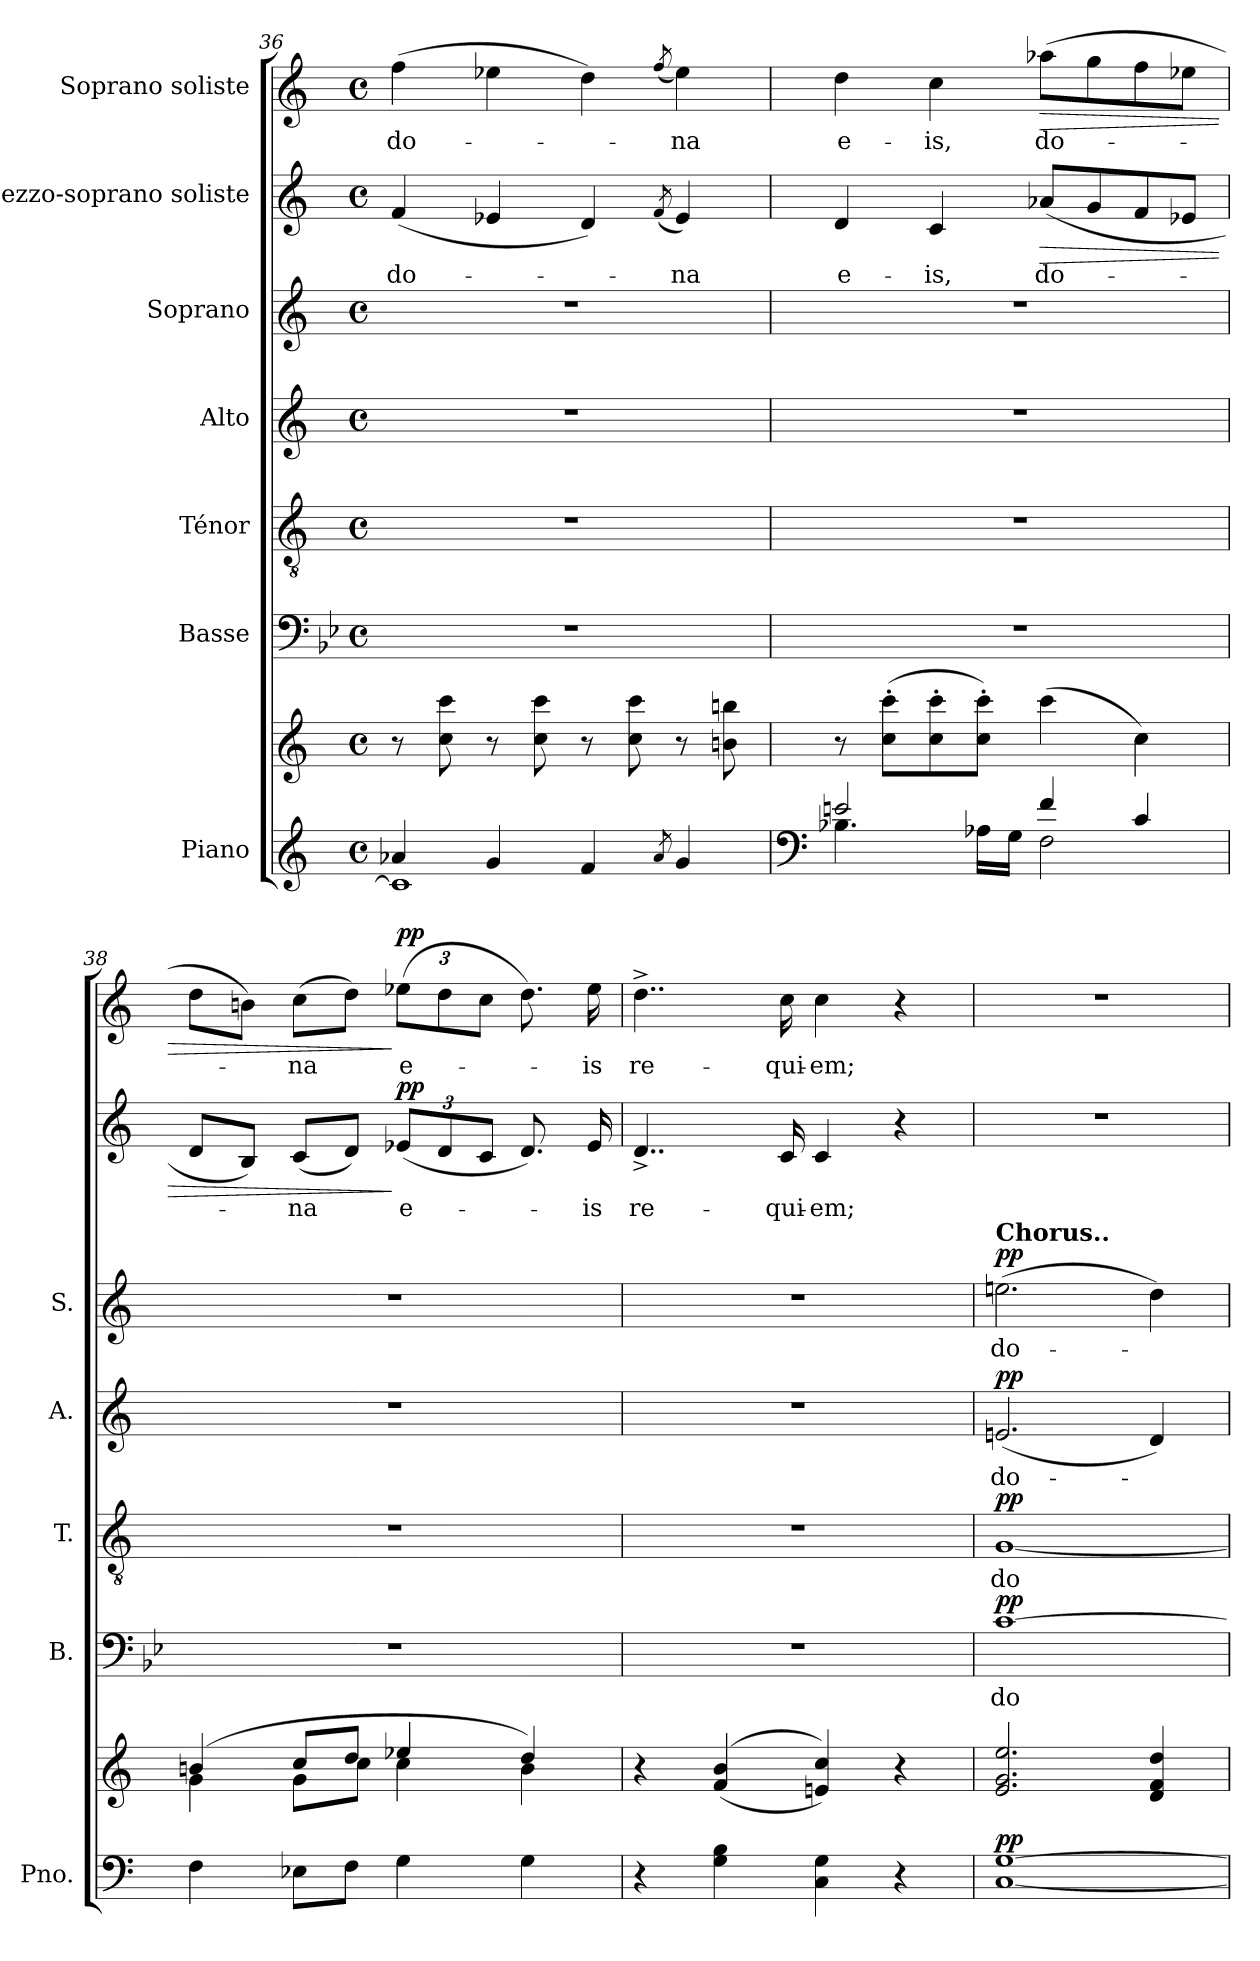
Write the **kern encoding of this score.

**kern	**kern	**dynam	**kern	**text	**dynam	**kern	**text	**dynam	**kern	**text	**dynam	**kern	**text	**dynam	**kern	**text	**dynam	**kern	**text	**dynam
*part7	*part7	*part7	*part6	*part6	*part6	*part5	*part5	*part5	*part4	*part4	*part4	*part3	*part3	*part3	*part2	*part2	*part2	*part1	*part1	*part1
*staff8	*staff7	*staff7/8	*staff6	*staff6	*staff6	*staff5	*staff5	*staff5	*staff4	*staff4	*staff4	*staff3	*staff3	*staff3	*staff2	*staff2	*staff2	*staff1	*staff1	*staff1
*I"Piano	*	*	*I"Basse	*	*	*I"Ténor	*	*	*I"Alto	*	*	*I"Soprano	*	*	*I"Mezzo-soprano soliste	*	*	*I"Soprano soliste	*	*
*I'Pno.	*	*	*I'B.	*	*	*I'T.	*	*	*I'A.	*	*	*I'S.	*	*	*	*	*	*	*	*
!!LO:LB:g=z
*clefG2	*clefG2	*	*clefF4	*	*	*clefGv2	*	*	*clefG2	*	*	*clefG2	*	*	*clefG2	*	*	*clefG2	*	*
*	*	*	*ITrd8c14	*	*	*	*	*	*	*	*	*	*	*	*	*	*	*	*	*
*k[]	*k[]	*	*k[b-e-]	*	*	*k[]	*	*	*k[]	*	*	*k[]	*	*	*k[]	*	*	*k[]	*	*
*M4/4	*M4/4	*	*M4/4	*	*	*M4/4	*	*	*M4/4	*	*	*M4/4	*	*	*M4/4	*	*	*M4/4	*	*
*met(c)	*met(c)	*	*met(c)	*	*	*met(c)	*	*	*met(c)	*	*	*met(c)	*	*	*met(c)	*	*	*met(c)	*	*
=36	=36	=36	=36	=36	=36	=36	=36	=36	=36	=36	=36	=36	=36	=36	=36	=36	=36	=36	=36	=36
*^	*	*	*	*	*	*	*	*	*	*	*	*	*	*	*	*	*	*	*	*
4a-X/	1c]	8r	.	1r	.	.	1r	.	.	1r	.	.	1r	.	.	(>4f/	do-	.	(4ff\	do-	.
.	.	8cc\ 8ccc\	.	.	.	.	.	.	.	.	.	.	.	.	.	.	.	.	.	.	.
4g/	.	8r	.	.	.	.	.	.	.	.	.	.	.	.	.	4e-X/	.	.	4ee-X\	.	.
.	.	8cc\ 8ccc\	.	.	.	.	.	.	.	.	.	.	.	.	.	.	.	.	.	.	.
4f/	.	8r	.	.	.	.	.	.	.	.	.	.	.	.	.	4d/)	.	.	4dd\)	.	.
.	.	8cc\ 8ccc\	.	.	.	.	.	.	.	.	.	.	.	.	.	.	.	.	.	.	.
8qa-/	.	.	.	.	.	.	.	.	.	.	.	.	.	.	.	(8qf/	.	.	(8qff/	.	.
4g/	.	8r	.	.	.	.	.	.	.	.	.	.	.	.	.	4e-/)	-na	.	4ee-\)	-na	.
.	.	8bn\ 8bbn\	.	.	.	.	.	.	.	.	.	.	.	.	.	.	.	.	.	.	.
=37	=37	=37	=37	=37	=37	=37	=37	=37	=37	=37	=37	=37	=37	=37	=37	=37	=37	=37	=37	=37	=37
*clefF4	*	*	*	*	*	*	*	*	*	*	*	*	*	*	*	*	*	*	*	*	*
2en/	4.B-X\	8r	.	1r	.	.	1r	.	.	1r	.	.	1r	.	.	4d/	e-	.	4dd\	e-	.
.	.	(8cc\' 8ccc\'L	.	.	.	.	.	.	.	.	.	.	.	.	.	.	.	.	.	.	.
.	.	8cc\' 8ccc\'	.	.	.	.	.	.	.	.	.	.	.	.	.	4c/	-is,	.	4cc\	-is,	.
.	16A-X\LL	8cc\' 8ccc\'J)	.	.	.	.	.	.	.	.	.	.	.	.	.	.	.	.	.	.	.
.	16G\JJ	.	.	.	.	.	.	.	.	.	.	.	.	.	.	.	.	.	.	.	.
!	!	!	!	!	!	!	!	!	!	!	!	!	!	!	!	!	!	!LO:HP:b	!	!	!LO:HP:b
4f/	2F\	(4ccc\	.	.	.	.	.	.	.	.	.	.	.	.	.	(8a-X/L	do-	>	(8aa-X\L	do-	>
.	.	.	.	.	.	.	.	.	.	.	.	.	.	.	.	8g/	.	.	8gg\	.	.
4c/	.	4cc\)	.	.	.	.	.	.	.	.	.	.	.	.	.	8f/	.	.	8ff\	.	.
.	.	.	.	.	.	.	.	.	.	.	.	.	.	.	.	8e-X/J	.	.	8ee-X\J	.	.
*v	*v	*	*	*	*	*	*	*	*	*	*	*	*	*	*	*	*	*	*	*	*
=38	=38	=38	=38	=38	=38	=38	=38	=38	=38	=38	=38	=38	=38	=38	=38	=38	=38	=38	=38	=38
*	*^	*	*	*	*	*	*	*	*	*	*	*	*	*	*	*	*	*	*	*
4F\	(4bn/	4g\	.	1r	.	.	1r	.	.	1r	.	.	1r	.	.	8d/L	.	.	8dd\L	.	.
.	.	.	.	.	.	.	.	.	.	.	.	.	.	.	.	8B/J)	.	.	8bn\J)	.	.
8E-X\L	8cc/L	8g\L	.	.	.	.	.	.	.	.	.	.	.	.	.	(>8c/L	-na	.	(8cc\L	-na	.
8F\J	8dd/J	8cc\J	.	.	.	.	.	.	.	.	.	.	.	.	.	8d/J)	.	.	8dd\J)	.	.
*	*	*	*	*	*	*	*	*	*	*	*	*	*	*	*	*Xbrackettup	*	*	*Xbrackettup	*	*
!	!	!	!	!	!	!	!	!	!	!	!	!	!	!	!	!	!	!LO:DY:n=1:a	!	!	!LO:DY:n=1:a
4G\	4ee-X/	4cc\	.	.	.	.	.	.	.	.	.	.	.	.	.	(>12e-X/L	e-	] pp	(12ee-X\L	e-	] pp
.	.	.	.	.	.	.	.	.	.	.	.	.	.	.	.	12d/	.	.	12dd\	.	.
.	.	.	.	.	.	.	.	.	.	.	.	.	.	.	.	12c/J	.	.	12cc\J	.	.
4G\	4dd/)	4b\	.	.	.	.	.	.	.	.	.	.	.	.	.	8.d/)	.	.	8.dd\)	.	.
.	.	.	.	.	.	.	.	.	.	.	.	.	.	.	.	16e-/	-is	.	16ee-\	-is	.
*	*v	*v	*	*	*	*	*	*	*	*	*	*	*	*	*	*	*	*	*	*	*
=39	=39	=39	=39	=39	=39	=39	=39	=39	=39	=39	=39	=39	=39	=39	=39	=39	=39	=39	=39	=39
4r	4r	.	1r	.	.	1r	.	.	1r	.	.	1r	.	.	4..d^/	re-	.	4..dd^\	re-	.
4G\ 4B\	(>(4f/ 4b/	.	.	.	.	.	.	.	.	.	.	.	.	.	.	.	.	.	.	.
.	.	.	.	.	.	.	.	.	.	.	.	.	.	.	16c/	-qui-	.	16cc\	-qui-	.
4C\ 4G\	4en/ 4cc/))	.	.	.	.	.	.	.	.	.	.	.	.	.	4c/	-em;	.	4cc\	-em;	.
4r	4r	.	.	.	.	.	.	.	.	.	.	.	.	.	4r	.	.	4r	.	.
!!LO:PB:g=z
=40	=40	=40	=40	=40	=40	=40	=40	=40	=40	=40	=40	=40	=40	=40	=40	=40	=40	=40	=40	=40
*^	*	*	*	*	*	*	*	*	*	*	*	*	*	*	*	*	*	*	*	*
!	!	!	!	!	!	!	!	!	!	!	!	!	!LO:TX:a:B:t=Chorus..	!	!	!	!	!	!	!	!
!	!	!	!LO:DY:a=2	!	!	!LO:DY:a	!	!	!LO:DY:a	!	!	!LO:DY:a	!	!	!LO:DY:a	!	!	!	!	!	!
[1G	[1C	2.e/ 2.g/ 2.ee/	pp	[1Ci	do-	pp	[1G	do-	pp	(2.en/	do-	pp	(2.een\	do-	pp	1r	.	.	1r	.	.
.	.	4d/ 4f/ 4dd/	.	.	.	.	.	.	.	4d/)	.	.	4dd\)	.	.	.	.	.	.	.	.
*v	*v	*	*	*	*	*	*	*	*	*	*	*	*	*	*	*	*	*	*	*	*
=	=	=	=	=	=	=	=	=	=	=	=	=	=	=	=	=	=	=	=	=
*-	*-	*-	*-	*-	*-	*-	*-	*-	*-	*-	*-	*-	*-	*-	*-	*-	*-	*-	*-	*-
